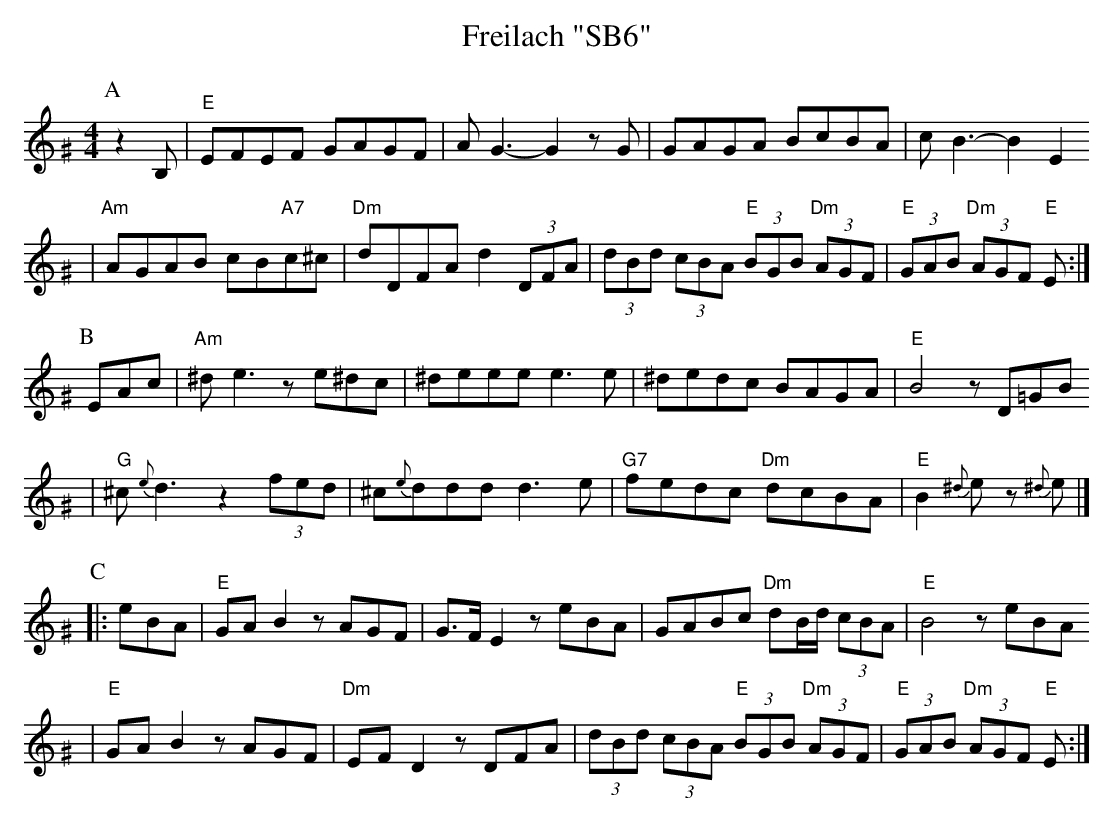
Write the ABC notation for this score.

X:1
T: Freilach "SB6"
M: 4/4
L: 1/8
K: Ephr^G
P:A
z2B, \
| "E"EFEF GAGF | AG3- G2zG | GAGA BcBA | cB3- B2E2
| "Am"AGAB cB"A7"c^c | "Dm"dDFA d2 (3DFA | (3dBd (3cBA "E"(3BGB "Dm"(3AGF | "E"(3GAB "Dm"(3AGF "E"E :|
P:B
EAc \
| "Am"^de3 ze^dc | ^deee e3e | ^dedc BAGA | "E"B4 zD=GB
| "G"^c{e}d3 z2 (3fed | ^c{e}ddd d3e | "G7"fedc "Dm"dcBA | "E"B2 {^d}ez {^d}e |]
P:C
|: eBA \
| "E"GAB2 zAGF | G>FE2 zeBA | GABc "Dm"dB/d/ (3cBA | "E"B4 zeBA
| "E"GAB2 zAGF | "Dm"EFD2 zDFA | (3dBd (3cBA "E"(3BGB "Dm"(3AGF | "E"(3GAB "Dm"(3AGF "E"E :|
